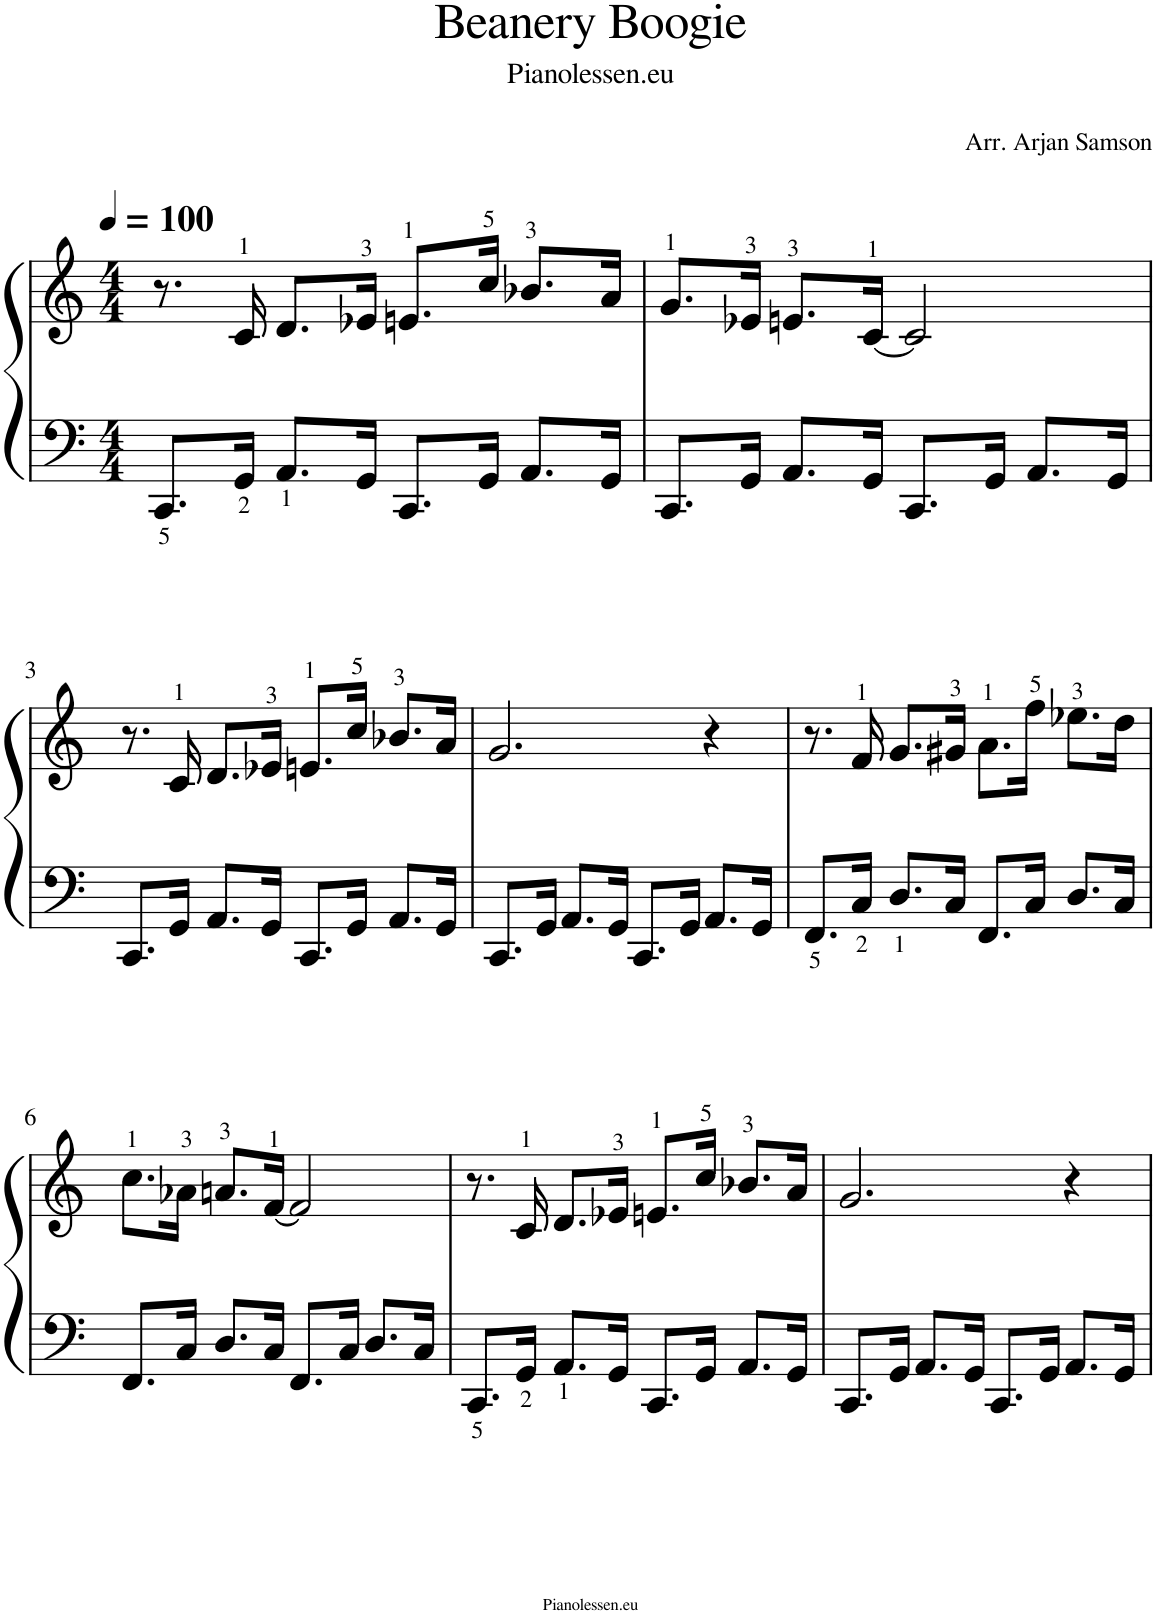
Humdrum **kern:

**kern	**kern
*part1	*part1
*staff2	*staff1
*I"Piano	*
*I'Pno.	*
*clefF4	*clefG2
*k[]	*k[]
*M4/4	*M4/4
*MM100	*MM100
=1	=1
8.CC/L	8.r
16GG/Jk	16c/
8.AA/L	8.d/L
16GG/Jk	16e-X/Jk
8.CC/L	8.en/L
16GG/Jk	16cc/Jk
8.AA/L	8.b-X/L
16GG/Jk	16a/Jk
=2	=2
8.CC/L	8.g/L
16GG/Jk	16e-X/Jk
8.AA/L	8.en/L
16GG/Jk	[16c/Jk
8.CC/L	2c/]
16GG/Jk	.
8.AA/L	.
16GG/Jk	.
!!LO:LB:g=z
=3	=3
8.CC/L	8.r
16GG/Jk	16c/
8.AA/L	8.d/L
16GG/Jk	16e-X/Jk
8.CC/L	8.en/L
16GG/Jk	16cc/Jk
8.AA/L	8.b-X/L
16GG/Jk	16a/Jk
=4	=4
8.CC/L	2.g/
16GG/Jk	.
8.AA/L	.
16GG/Jk	.
8.CC/L	.
16GG/Jk	.
8.AA/L	4r
16GG/Jk	.
=5	=5
8.FF/L	8.r
16C/Jk	16f/
8.D/L	8.g/L
16C/Jk	16g#X/Jk
8.FF/L	8.a\L
16C/Jk	16ff\Jk
8.D/L	8.ee-X\L
16C/Jk	16dd\Jk
!!LO:LB:g=z
=6	=6
8.FF/L	8.cc\L
16C/Jk	16a-X\Jk
8.D/L	8.an/L
16C/Jk	[16f/Jk
8.FF/L	2f/]
16C/Jk	.
8.D/L	.
16C/Jk	.
=7	=7
8.CC/L	8.r
16GG/Jk	16c/
8.AA/L	8.d/L
16GG/Jk	16e-X/Jk
8.CC/L	8.en/L
16GG/Jk	16cc/Jk
8.AA/L	8.b-X/L
16GG/Jk	16a/Jk
=8	=8
8.CC/L	2.g/
16GG/Jk	.
8.AA/L	.
16GG/Jk	.
8.CC/L	.
16GG/Jk	.
8.AA/L	4r
16GG/Jk	.
=	=
*-	*-
